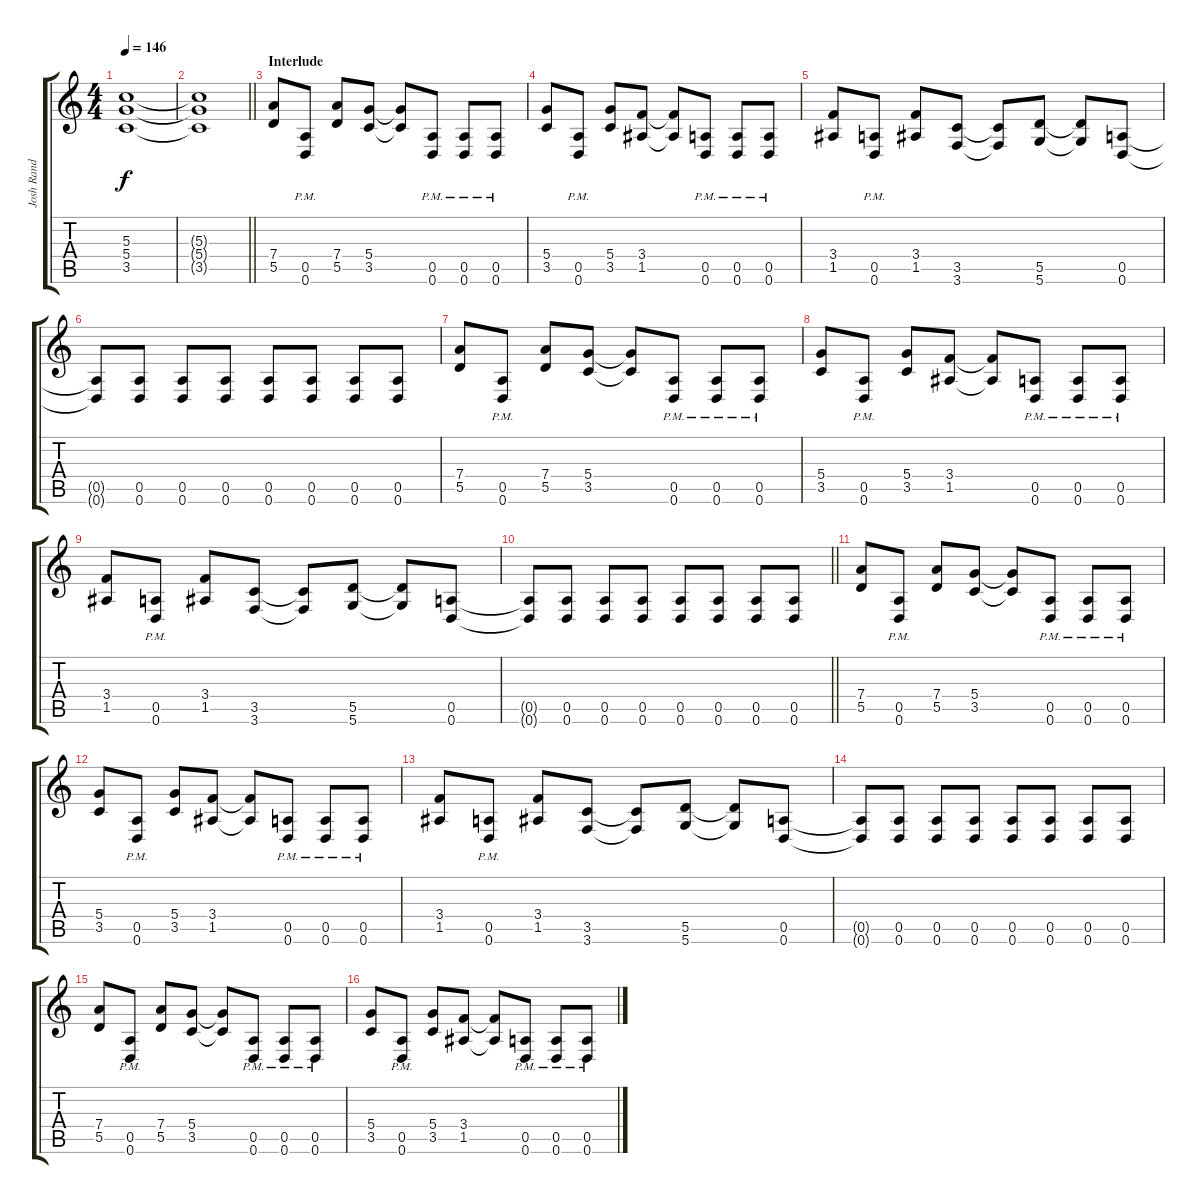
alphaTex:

\track ("Josh Rand" "Josh Rand") {instrument distortionguitar}
\staff {score tabs}
\tuning (E4 B3 G3 D3 A2 D2) {hide}
\ts (4 4)
\tempo 146
\clef g2
\ks c
(5.3 5.4 3.5).1{dy f} |
\barLineRight lightlight
(5.3{t} 5.4{t} 3.5{t}).1 |
\section ("" "Interlude")
(7.4 5.5).8{volume 13} (0.5{pm} 0.6{pm}).8 (7.4 5.5).8 (5.4 3.5).8 (5.4{t} 3.5{t}).8 (0.5{pm} 0.6{pm}).8 (0.5{pm} 0.6{pm}).8 (0.5{pm} 0.6{pm}).8 |
(5.4 3.5).8 (0.5{pm} 0.6{pm}).8 (5.4 3.5).8 (3.4 1.5).8 (3.4{t} 1.5{t}).8 (0.5{pm} 0.6{pm}).8 (0.5{pm} 0.6{pm}).8 (0.5{pm} 0.6{pm}).8 |
(3.4 1.5).8 (0.5{pm} 0.6{pm}).8 (3.4 1.5).8 (3.5 3.6).8 (3.5{t} 3.6{t}).8 (5.5 5.6).8 (5.5{t} 5.6{t}).8 (0.5 0.6).8 |
(0.5{t} 0.6{t}).8 (0.5 0.6).8 (0.5 0.6).8 (0.5 0.6).8 (0.5 0.6).8 (0.5 0.6).8 (0.5 0.6).8 (0.5 0.6).8 |
(7.4 5.5).8 (0.5{pm} 0.6{pm}).8 (7.4 5.5).8 (5.4 3.5).8 (5.4{t} 3.5{t}).8 (0.5{pm} 0.6{pm}).8 (0.5{pm} 0.6{pm}).8 (0.5{pm} 0.6{pm}).8 |
(5.4 3.5).8 (0.5{pm} 0.6{pm}).8 (5.4 3.5).8 (3.4 1.5).8 (3.4{t} 1.5{t}).8 (0.5{pm} 0.6{pm}).8 (0.5{pm} 0.6{pm}).8 (0.5{pm} 0.6{pm}).8 |
(3.4 1.5).8 (0.5{pm} 0.6{pm}).8 (3.4 1.5).8 (3.5 3.6).8 (3.5{t} 3.6{t}).8 (5.5 5.6).8 (5.5{t} 5.6{t}).8 (0.5 0.6).8 |
\barLineRight lightlight
(0.5{t} 0.6{t}).8 (0.5 0.6).8 (0.5 0.6).8 (0.5 0.6).8 (0.5 0.6).8 (0.5 0.6).8 (0.5 0.6).8 (0.5 0.6).8 |
(7.4 5.5).8 (0.5{pm} 0.6{pm}).8 (7.4 5.5).8 (5.4 3.5).8 (5.4{t} 3.5{t}).8 (0.5{pm} 0.6{pm}).8 (0.5{pm} 0.6{pm}).8 (0.5{pm} 0.6{pm}).8 |
(5.4 3.5).8 (0.5{pm} 0.6{pm}).8 (5.4 3.5).8 (3.4 1.5).8 (3.4{t} 1.5{t}).8 (0.5{pm} 0.6{pm}).8 (0.5{pm} 0.6{pm}).8 (0.5{pm} 0.6{pm}).8 |
(3.4 1.5).8 (0.5{pm} 0.6{pm}).8 (3.4 1.5).8 (3.5 3.6).8 (3.5{t} 3.6{t}).8 (5.5 5.6).8 (5.5{t} 5.6{t}).8 (0.5 0.6).8 |
(0.5{t} 0.6{t}).8 (0.5 0.6).8 (0.5 0.6).8 (0.5 0.6).8 (0.5 0.6).8 (0.5 0.6).8 (0.5 0.6).8 (0.5 0.6).8 |
(7.4 5.5).8 (0.5{pm} 0.6{pm}).8 (7.4 5.5).8 (5.4 3.5).8 (5.4{t} 3.5{t}).8 (0.5{pm} 0.6{pm}).8 (0.5{pm} 0.6{pm}).8 (0.5{pm} 0.6{pm}).8 |
(5.4 3.5).8 (0.5{pm} 0.6{pm}).8 (5.4 3.5).8 (3.4 1.5).8 (3.4{t} 1.5{t}).8 (0.5{pm} 0.6{pm}).8 (0.5{pm} 0.6{pm}).8 (0.5{pm} 0.6{pm}).8
